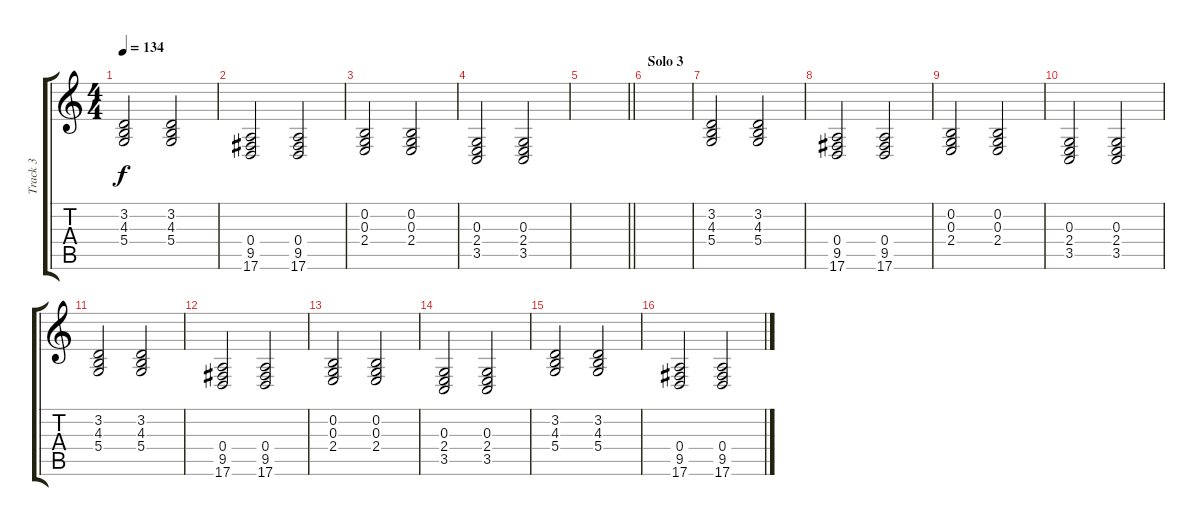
\track ("Track 3" "Track 3") {instrument acousticgrandpiano}
\staff {score tabs}
\tuning (E4 B3 G3 D3 A2 E2) {hide}
\ts (4 4)
\tempo 134
\clef g2
\ks c
(3.2 4.3 5.4).2{dy f} (3.2 4.3 5.4).2 |
(0.4 9.5 17.6).2 (0.4 9.5 17.6).2 |
(0.2 0.3 2.4).2 (0.2 0.3 2.4).2 |
(0.3 2.4 3.5).2 (0.3 2.4 3.5).2 |
\barLineRight lightlight
|
\section ("" "Solo 3")
|
(3.2 4.3 5.4).2 (3.2 4.3 5.4).2 |
(0.4 9.5 17.6).2 (0.4 9.5 17.6).2 |
(0.2 0.3 2.4).2 (0.2 0.3 2.4).2 |
(0.3 2.4 3.5).2 (0.3 2.4 3.5).2 |
(3.2 4.3 5.4).2 (3.2 4.3 5.4).2 |
(0.4 9.5 17.6).2 (0.4 9.5 17.6).2 |
(0.2 0.3 2.4).2 (0.2 0.3 2.4).2 |
(0.3 2.4 3.5).2 (0.3 2.4 3.5).2 |
(3.2 4.3 5.4).2 (3.2 4.3 5.4).2 |
(0.4 9.5 17.6).2 (0.4 9.5 17.6).2
